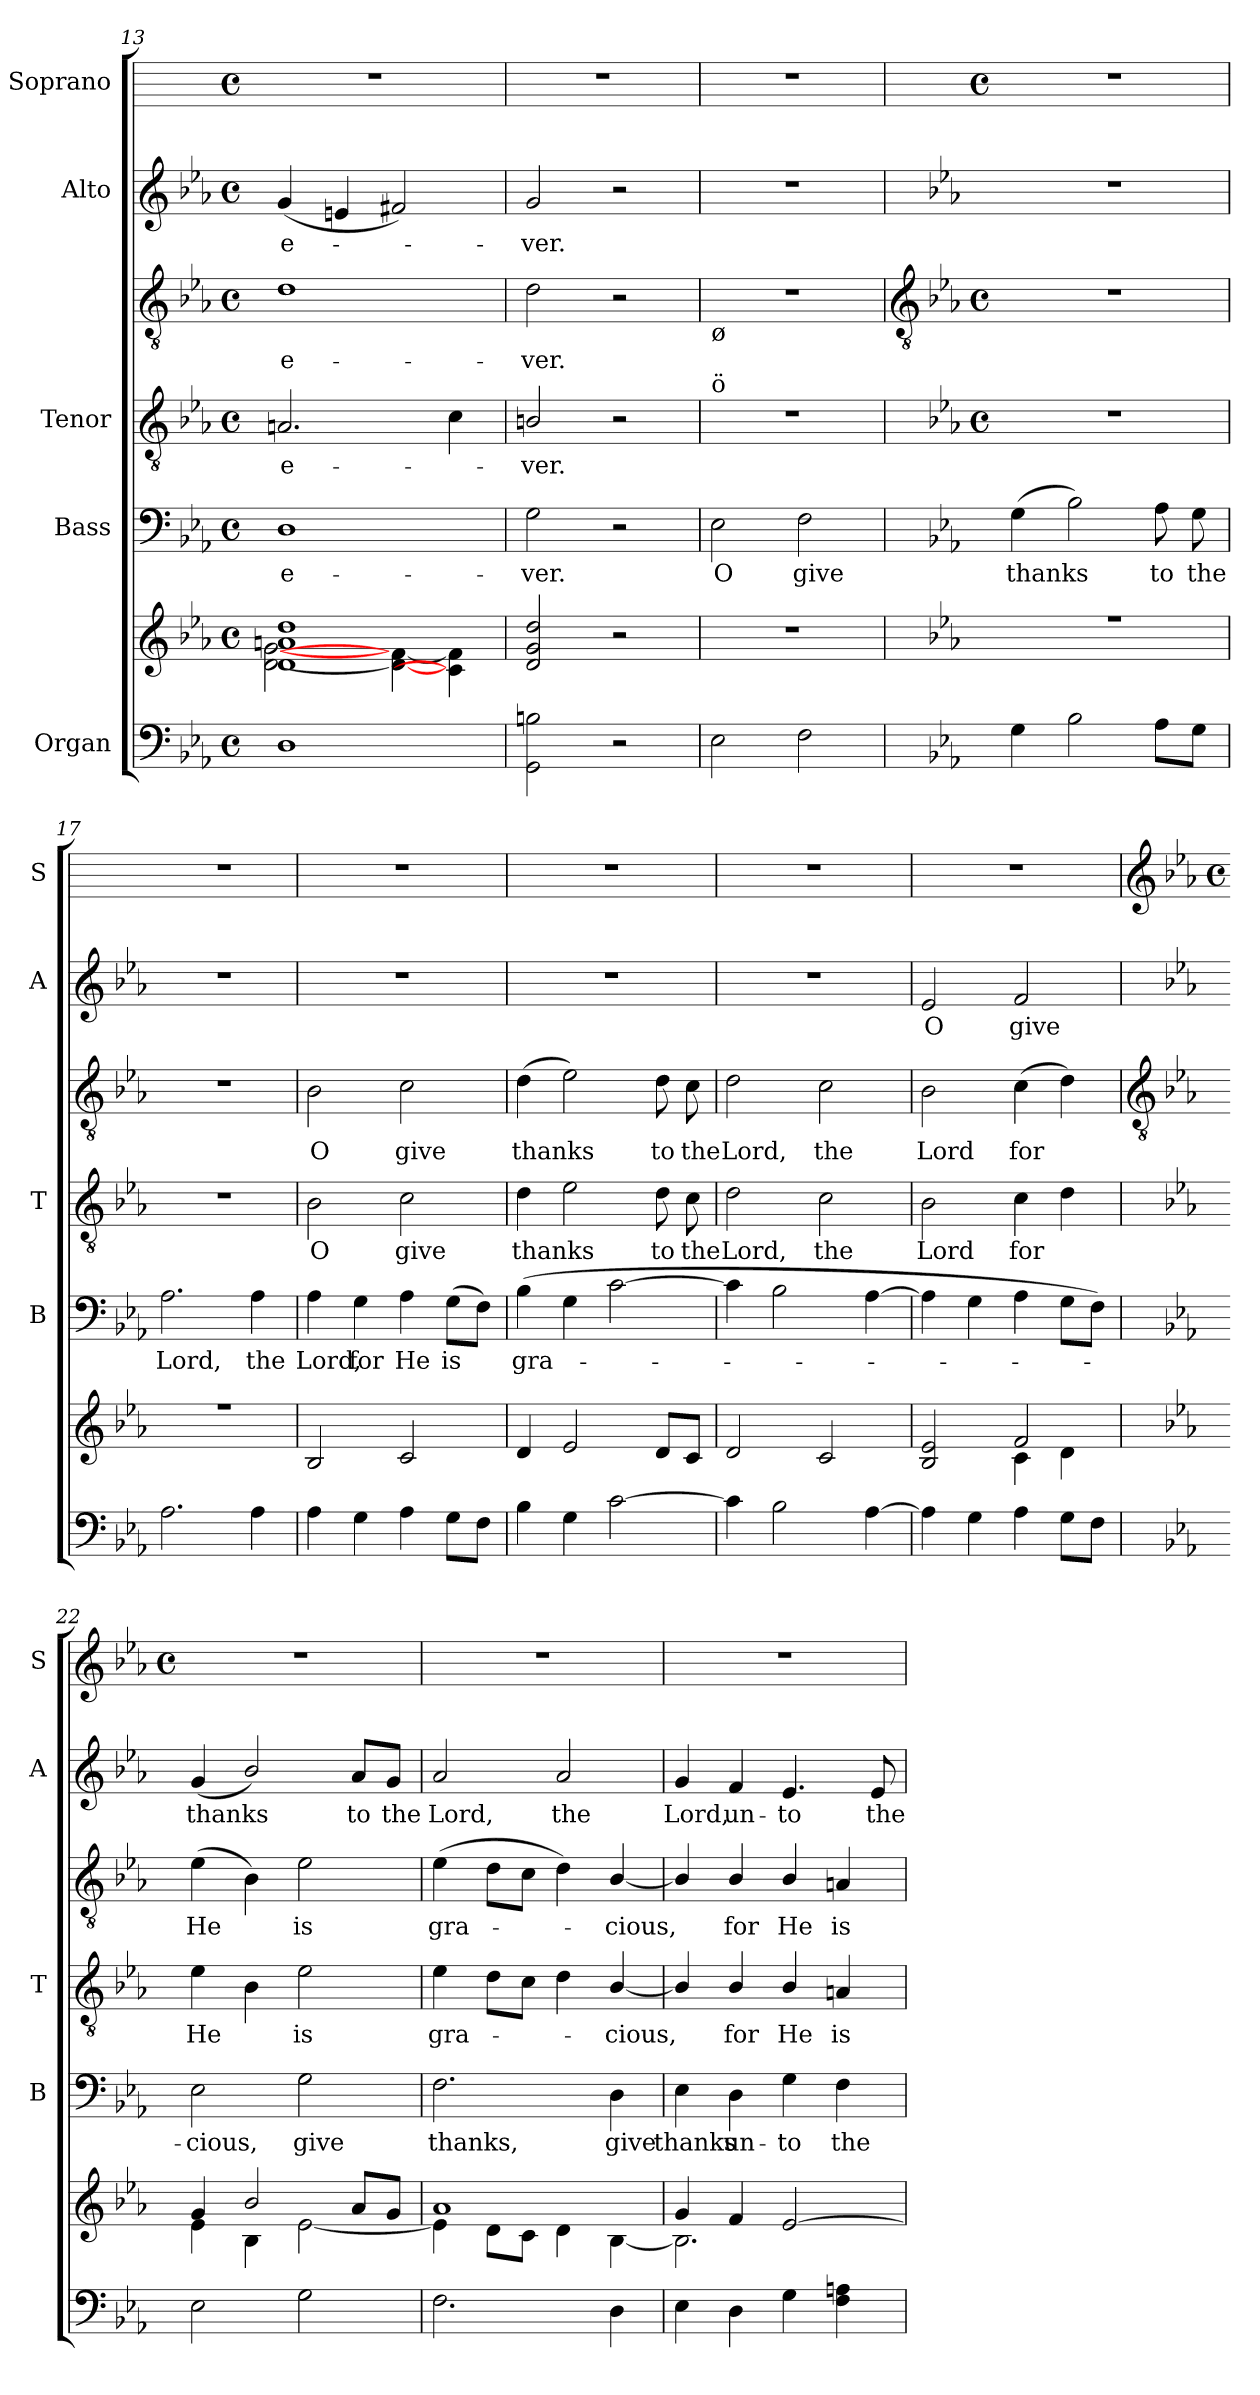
**kern	**kern	**kern	**text	**kern	**text	**kern	**text	**kern	**text	**kern
*part5	*part5	*part4	*part4	*part3	*part3	*part3	*part3	*part2	*part2	*part1
*staff7	*staff6	*staff5	*staff5	*staff4	*staff4	*staff3	*staff3	*staff2	*staff2	*staff1
*I"Organ	*	*I"Bass	*	*I"Tenor	*	*	*	*I"Alto	*	*I"Soprano
*	*	*I'B	*	*I'T	*	*	*	*I'A	*	*I'S
*clefF4	*clefG2	*clefF4	*	*clefGv2	*	*clefGv2	*	*clefG2	*	*
*k[b-e-a-]	*k[b-e-a-]	*k[b-e-a-]	*	*k[b-e-a-]	*	*k[b-e-a-]	*	*k[b-e-a-]	*	*
*E-:	*E-:	*E-:	*	*E-:	*	*E-:	*	*E-:	*	*
*M4/4	*M4/4	*M4/4	*	*M4/4	*	*M4/4	*	*M4/4	*	*M4/4
*met(c)	*met(c)	*met(c)	*	*met(c)	*	*met(c)	*	*met(c)	*	*met(c)
=13	=13	=13	=13	=13	=13	=13	=13	=13	=13	=13
*	*^	*	*	*	*	*	*	*	*	*
!	!	!	!	!LO:LY:b	!	!LO:LY:b	!	!LO:LY:b	!	!LO:LY:b	!
1D	1d 1an 1dd	[2d\ [2g\	1D	e-	2.An	-e-	1d	e-	(<4g	e-	1r
.	.	.	.	.	.	.	.	.	4en	.	.
.	.	4d\_ 4f#\_	.	.	.	.	.	.	2f#X)	.	.
.	.	4c\] 4f#\]	.	.	4c	.	.	.	.	.	.
=14	=14	=14	=14	=14	=14	=14	=14	=14	=14	=14	=14
!	!	!	!	!LO:LY:b	!	!LO:LY:b	!	!LO:LY:b	!	!LO:LY:b	!
*	*v	*v	*	*	*	*	*	*	*	*	*
2GG 2Bn	2d 2g 2dd	2G	-ver.	2Bn/	ver.	2d	ver.	2g	ver.	1r
2r	2r	2r	.	2r	.	2r	.	2r	.	.
=15	=15	=15	=15	=15	=15	=15	=15	=15	=15	=15
!	!	!	!	!	!	!LO:TX:b:t=ø	!	!	!	!
!	!	!	!	!LO:TX:a:t=ö	!	!	!	!	!	!
!	!	!	!LO:LY:b	!	!	!	!	!	!	!
2E-	1r	2E-	O	1r	.	1r	.	1r	.	1r
!	!	!	!LO:LY:b	!	!	!	!	!	!	!
2F	.	2F	give	.	.	.	.	.	.	.
!!LO:LB:g=z
=16	=16	=16	=16	=16	=16	=16	=16	=16	=16	=16
*	*	*	*	*	*	*clefGv2	*	*	*	*
*	*	*	*	*k[b-e-a-]	*	*k[b-e-a-]	*	*	*	*
*	*	*	*	*E-:	*	*E-:	*	*	*	*
*	*	*	*	*M4/4	*	*M4/4	*	*	*	*M4/4
*	*	*	*	*met(c)	*	*met(c)	*	*	*	*met(c)
*	*^	*	*	*	*	*	*	*	*	*
!	!	!	!	!LO:LY:b	!	!	!	!	!	!	!
4G	1r	1ryy	(>4G	thanks	1r	.	1r	.	1r	.	1r
2B-	.	.	2B-)	.	.	.	.	.	.	.	.
!	!	!	!	!LO:LY:b	!	!	!	!	!	!	!
8A-L	.	.	8A-	to	.	.	.	.	.	.	.
!	!	!	!	!LO:LY:b	!	!	!	!	!	!	!
8GJ	.	.	8G	the	.	.	.	.	.	.	.
=17	=17	=17	=17	=17	=17	=17	=17	=17	=17	=17	=17
!	!	!	!	!LO:LY:b	!	!	!	!	!	!	!
2.A-	1r	1ryy	2.A-	Lord,	1r	.	1r	.	1r	.	1r
!	!	!	!	!LO:LY:b	!	!	!	!	!	!	!
4A-	.	.	4A-	the	.	.	.	.	.	.	.
=18	=18	=18	=18	=18	=18	=18	=18	=18	=18	=18	=18
!	!	!	!	!LO:LY:b	!	!LO:LY:b	!	!LO:LY:b	!	!	!
4A-	2B-	1ryy	4A-	Lord,	2B-	O	2B-	O	1r	.	1r
!	!	!	!	!LO:LY:b	!	!	!	!	!	!	!
4G	.	.	4G	for	.	.	.	.	.	.	.
!	!	!	!	!LO:LY:b	!	!LO:LY:b	!	!LO:LY:b	!	!	!
4A-	2c	.	4A-	He	2c	give	2c	give	.	.	.
!	!	!	!	!LO:LY:b	!	!	!	!	!	!	!
8GL	.	.	(>8GL	is	.	.	.	.	.	.	.
8FJ	.	.	8FJ)	.	.	.	.	.	.	.	.
=19	=19	=19	=19	=19	=19	=19	=19	=19	=19	=19	=19
!	!	!	!	!LO:LY:b	!	!LO:LY:b	!	!LO:LY:b	!	!	!
4B-	4d	1ryy	(>4B-	gra-	4d	thanks	(>4d	thanks	1r	.	1r
4G	2e-	.	4G	.	2e-	.	2e-)	.	.	.	.
[2c	.	.	[2c	.	.	.	.	.	.	.	.
!	!	!	!	!	!	!LO:LY:b	!	!LO:LY:b	!	!	!
.	8dL	.	.	.	8d	to	8d	to	.	.	.
!	!	!	!	!	!	!LO:LY:b	!	!LO:LY:b	!	!	!
.	8cJ	.	.	.	8c	the	8c	the	.	.	.
=20	=20	=20	=20	=20	=20	=20	=20	=20	=20	=20	=20
!	!	!	!	!	!	!LO:LY:b	!	!LO:LY:b	!	!	!
4c]	2d	1ryy	4c]	.	2d	Lord,	2d	Lord,	1r	.	1r
2B-	.	.	2B-	.	.	.	.	.	.	.	.
!	!	!	!	!	!	!LO:LY:b	!	!LO:LY:b	!	!	!
.	2c	.	.	.	2c	the	2c	the	.	.	.
[4A-	.	.	[4A-	.	.	.	.	.	.	.	.
=21	=21	=21	=21	=21	=21	=21	=21	=21	=21	=21	=21
!	!	!	!	!	!	!LO:LY:b	!	!LO:LY:b	!	!LO:LY:b	!
4A-]	2B- 2e-	2ryy	4A-]	.	2B-	Lord	2B-	Lord	2e-	O	1r
4G	.	.	4G	.	.	.	.	.	.	.	.
!	!	!	!	!	!	!LO:LY:b	!	!LO:LY:b	!	!LO:LY:b	!
4A-	2f	4c\	4A-	.	4c	for	(>4c	for	2f	give	.
8GL	.	4d\	8GL	.	4d	.	4d)	.	.	.	.
8FJ	.	.	8FJ)	.	.	.	.	.	.	.	.
!!LO:LB:g=z
=22	=22	=22	=22	=22	=22	=22	=22	=22	=22	=22	=22
*	*	*	*	*	*	*	*clefGv2	*	*	*	*clefG2
*	*	*	*	*	*	*	*	*	*	*	*k[b-e-a-]
*	*	*	*	*	*	*	*	*	*	*	*E-:
*	*	*	*	*	*	*	*	*	*	*	*M4/4
*	*	*	*	*	*	*	*	*	*	*	*met(c)
*^	*	*	*	*	*	*	*	*	*	*	*
!	!	!	!	!	!LO:LY:b	!	!LO:LY:b	!	!LO:LY:b	!	!LO:LY:b	!
1ryy	2E-\	4g	4e-\	2E-	cious,	4e-	He	(>4e-	He	(<4g	thanks	1r
.	.	2b-/	4B-\	.	.	4B-	.	4B-)	.	2b-/)	.	.
!	!	!	!	!	!LO:LY:b	!	!LO:LY:b	!	!LO:LY:b	!	!	!
.	2G\	.	[2e-\	2G	give	2e-	is	2e-	is	.	.	.
!	!	!	!	!	!	!	!	!	!	!	!LO:LY:b	!
.	.	8a-L	.	.	.	.	.	.	.	8a-/L	to	.
!	!	!	!	!	!	!	!	!	!	!	!LO:LY:b	!
.	.	8gJ	.	.	.	.	.	.	.	8g/J	the	.
=23	=23	=23	=23	=23	=23	=23	=23	=23	=23	=23	=23	=23
!	!	!	!	!	!LO:LY:b	!	!LO:LY:b	!	!LO:LY:b	!	!LO:LY:b	!
1ryy	2.F\	1a-	4e-\]	2.F	thanks,	4e-	gra-	(>4e-	gra-	2a-	Lord,	1r
.	.	.	8d\L	.	.	8dL	.	8dL	.	.	.	.
.	.	.	8c\J	.	.	8cJ	.	8cJ	.	.	.	.
!	!	!	!	!	!	!	!	!	!	!	!LO:LY:b	!
.	.	.	4d\	.	.	4d	.	4d)	.	2a-	the	.
!	!	!	!	!	!LO:LY:b	!	!LO:LY:b	!	!LO:LY:b	!	!	!
.	4D\	.	[4B-\	4D	give	[4B-/	cious,	[4B-/	cious,	.	.	.
=24	=24	=24	=24	=24	=24	=24	=24	=24	=24	=24	=24	=24
!	!	!	!	!	!LO:LY:b	!	!	!	!	!	!LO:LY:b	!
1ryy	4E-\	4g	2.B-\]	4E-	thanks	4B-/]	.	4B-/]	.	4g	Lord,	1r
!	!	!	!	!	!LO:LY:b	!	!LO:LY:b	!	!LO:LY:b	!	!LO:LY:b	!
.	4D\	4f	.	4D	un-	4B-/	for	4B-/	for	4f	un-	.
!	!	!	!	!	!LO:LY:b	!	!LO:LY:b	!	!LO:LY:b	!	!LO:LY:b	!
.	4G\	[2e-	.	4G	-to	4B-/	He	4B-/	He	4.e-	-to	.
!	!	!	!	!	!LO:LY:b	!	!LO:LY:b	!	!LO:LY:b	!	!	!
.	4F\ 4An\	.	4ryy	4F	the	4An	is	4An	is	.	.	.
!	!	!	!	!	!	!	!	!	!	!	!LO:LY:b	!
.	.	.	.	.	.	.	.	.	.	8e-	the	.
*v	*v	*	*	*	*	*	*	*	*	*	*	*
*	*v	*v	*	*	*	*	*	*	*	*	*
=	=	=	=	=	=	=	=	=	=	=
*-	*-	*-	*-	*-	*-	*-	*-	*-	*-	*-
